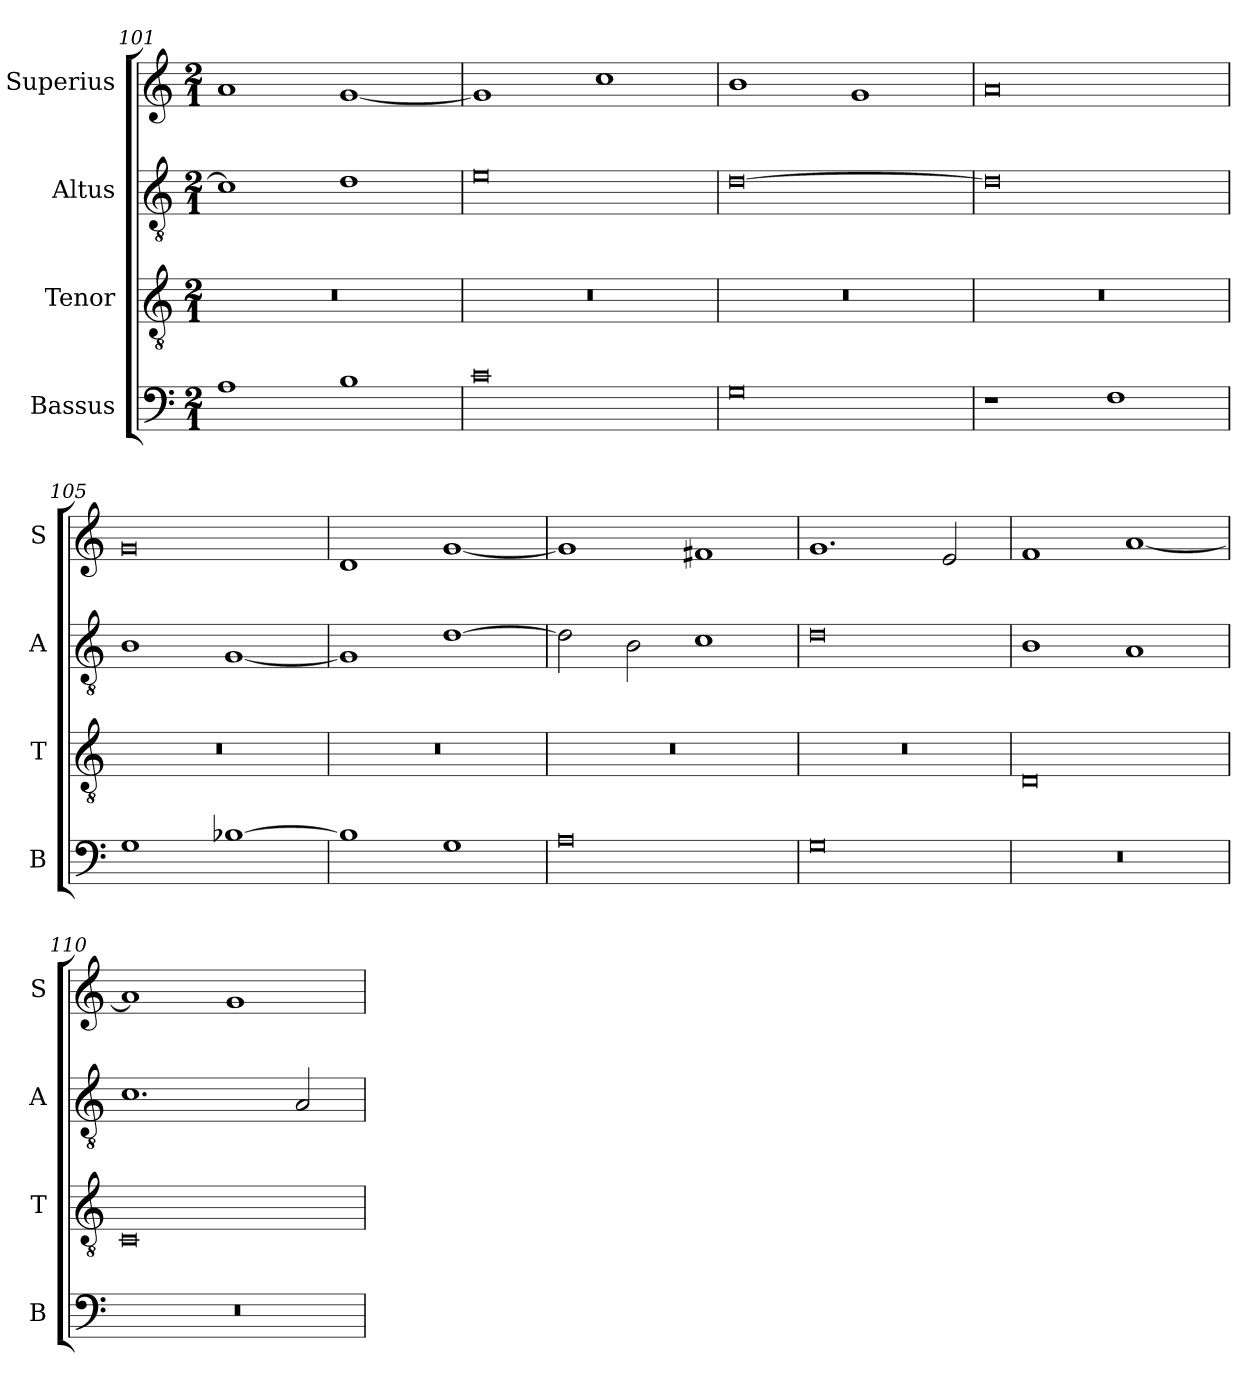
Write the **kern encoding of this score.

**kern	**kern	**kern	**kern
*part4	*part3	*part2	*part1
*staff4	*staff3	*staff2	*staff1
*I"Bassus	*I"Tenor	*I"Altus	*I"Superius
*I'B	*I'T	*I'A	*I'S
*clefF4	*clefGv2	*clefGv2	*clefG2
*k[]	*k[]	*k[]	*k[]
*M2/1	*M2/1	*M2/1	*M2/1
=101	=101	=101	=101
1A	0r	1c]	1a
1B	.	1d	[1g
=102	=102	=102	=102
0c	0r	0e	1g]
.	.	.	1cc
=103	=103	=103	=103
0G	0r	[0d	1b
.	.	.	1g
=104	=104	=104	=104
1r	0r	0d]	0a
1F	.	.	.
=105	=105	=105	=105
1G	0r	1B	0g
[1B-X	.	[1G	.
=106	=106	=106	=106
1B-]	0r	1G]	1d
1G	.	[1d	[1g
=107	=107	=107	=107
0A	0r	2d\]	1g]
.	.	2B\	.
.	.	1c	1f#X
=108	=108	=108	=108
0G	0r	0d	1.g
.	.	.	2e/
=109	=109	=109	=109
0r	0D	1B	1f
.	.	1A	[1a
=110	=110	=110	=110
0r	0C	1.c	1a]
.	.	.	1g
.	.	2A/	.
=	=	=	=
*-	*-	*-	*-
